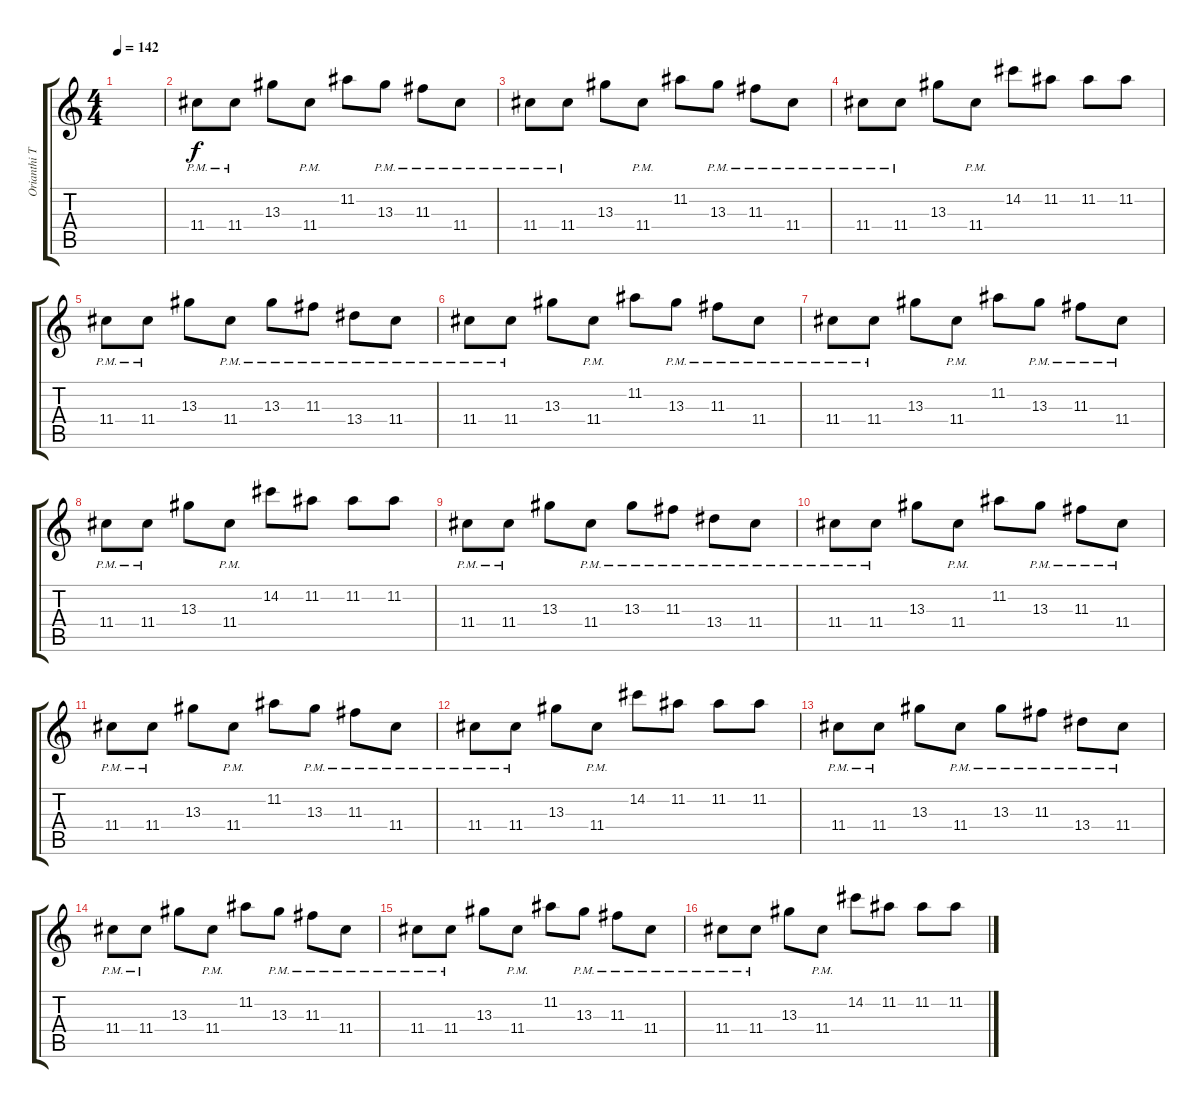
\track ("Orianthi Third" "Orianthi T") {instrument overdrivenguitar}
\staff {score tabs}
\tuning (E4 B3 G3 D3 A2 E2) {hide}
\ts (4 4)
\tempo 142
\clef g2
\ks c
|
11.4{pm}.8 11.4{pm}.8 13.3.8 11.4{pm}.8 11.2.8 13.3{pm}.8 11.3{pm}.8 11.4{pm}.8 |
11.4{pm}.8 11.4{pm}.8 13.3.8 11.4{pm}.8 11.2.8 13.3{pm}.8 11.3{pm}.8 11.4{pm}.8 |
11.4{pm}.8 11.4{pm}.8 13.3.8 11.4{pm}.8 14.2.8 11.2.8 11.2.8 11.2.8 |
11.4{pm}.8 11.4{pm}.8 13.3.8 11.4{pm}.8 13.3{pm}.8 11.3{pm}.8 13.4{pm}.8 11.4{pm}.8 |
11.4{pm}.8 11.4{pm}.8 13.3.8 11.4{pm}.8 11.2.8 13.3{pm}.8 11.3{pm}.8 11.4{pm}.8 |
11.4{pm}.8 11.4{pm}.8 13.3.8 11.4{pm}.8 11.2.8 13.3{pm}.8 11.3{pm}.8 11.4{pm}.8 |
11.4{pm}.8 11.4{pm}.8 13.3.8 11.4{pm}.8 14.2.8 11.2.8 11.2.8 11.2.8 |
11.4{pm}.8 11.4{pm}.8 13.3.8 11.4{pm}.8 13.3{pm}.8 11.3{pm}.8 13.4{pm}.8 11.4{pm}.8 |
11.4{pm}.8 11.4{pm}.8 13.3.8 11.4{pm}.8 11.2.8 13.3{pm}.8 11.3{pm}.8 11.4{pm}.8 |
11.4{pm}.8 11.4{pm}.8 13.3.8 11.4{pm}.8 11.2.8 13.3{pm}.8 11.3{pm}.8 11.4{pm}.8 |
11.4{pm}.8 11.4{pm}.8 13.3.8 11.4{pm}.8 14.2.8 11.2.8 11.2.8 11.2.8 |
11.4{pm}.8 11.4{pm}.8 13.3.8 11.4{pm}.8 13.3{pm}.8 11.3{pm}.8 13.4{pm}.8 11.4{pm}.8 |
11.4{pm}.8 11.4{pm}.8 13.3.8 11.4{pm}.8 11.2.8 13.3{pm}.8 11.3{pm}.8 11.4{pm}.8 |
11.4{pm}.8 11.4{pm}.8 13.3.8 11.4{pm}.8 11.2.8 13.3{pm}.8 11.3{pm}.8 11.4{pm}.8 |
11.4{pm}.8 11.4{pm}.8 13.3.8 11.4{pm}.8 14.2.8 11.2.8 11.2.8 11.2.8
